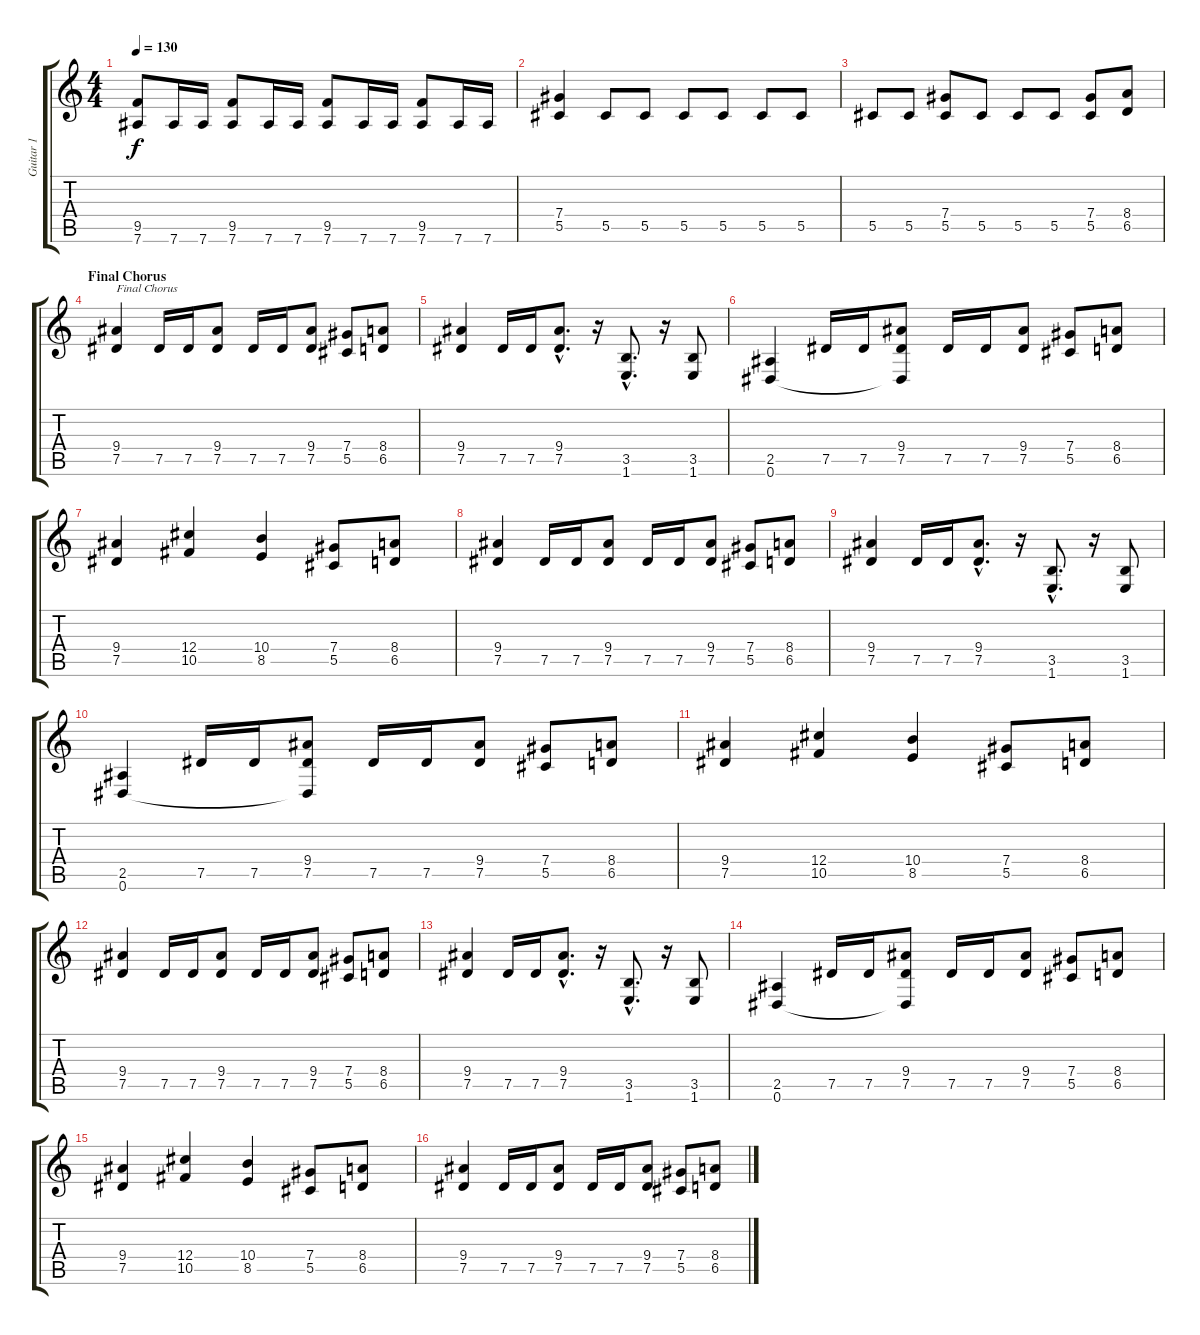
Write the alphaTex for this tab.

\track ("Guitar 1" "Guitar 1") {instrument distortionguitar}
\staff {score tabs}
\tuning (Eb4 Bb3 Gb3 Db3 Ab2 Eb2) {hide}
\ts (4 4)
\tempo 130
\clef g2
\ks c
(9.5 7.6).8{dy f} 7.6.16 7.6.16 (9.5 7.6).8 7.6.16 7.6.16 (9.5 7.6).8 7.6.16 7.6.16 (9.5 7.6).8 7.6.16 7.6.16 |
(7.4 5.5).4 5.5.8 5.5.8 5.5.8 5.5.8 5.5.8 5.5.8 |
5.5.8 5.5.8 (7.4 5.5).8 5.5.8 5.5.8 5.5.8 (7.4 5.5).8 (8.4 6.5).8 |
\section ("" "Final Chorus")
(9.4 7.5).4{txt "Final Chorus"} 7.5.16 7.5.16 (9.4 7.5).8 7.5.16 7.5.16 (9.4 7.5).8 (7.4 5.5).8 (8.4 6.5).8 |
(9.4 7.5).4 7.5.16 7.5.16 (9.4{hac} 7.5{hac}).8{d} r.16 (3.5{hac} 1.6{hac}).8{d} r.16 (3.5 1.6).8 |
(2.5 0.6).4 7.5.16 7.5.16 (9.4 7.5 0.6{t}).8 7.5.16 7.5.16 (9.4 7.5).8 (7.4 5.5).8 (8.4 6.5).8 |
(9.4 7.5).4 (12.4 10.5).4 (10.4 8.5).4 (7.4 5.5).8 (8.4 6.5).8 |
(9.4 7.5).4 7.5.16 7.5.16 (9.4 7.5).8 7.5.16 7.5.16 (9.4 7.5).8 (7.4 5.5).8 (8.4 6.5).8 |
(9.4 7.5).4 7.5.16 7.5.16 (9.4{hac} 7.5{hac}).8{d} r.16 (3.5{hac} 1.6{hac}).8{d} r.16 (3.5 1.6).8 |
(2.5 0.6).4 7.5.16 7.5.16 (9.4 7.5 0.6{t}).8 7.5.16 7.5.16 (9.4 7.5).8 (7.4 5.5).8 (8.4 6.5).8 |
(9.4 7.5).4 (12.4 10.5).4 (10.4 8.5).4 (7.4 5.5).8 (8.4 6.5).8 |
(9.4 7.5).4 7.5.16 7.5.16 (9.4 7.5).8 7.5.16 7.5.16 (9.4 7.5).8 (7.4 5.5).8 (8.4 6.5).8 |
(9.4 7.5).4 7.5.16 7.5.16 (9.4{hac} 7.5{hac}).8{d} r.16 (3.5{hac} 1.6{hac}).8{d} r.16 (3.5 1.6).8 |
(2.5 0.6).4 7.5.16 7.5.16 (9.4 7.5 0.6{t}).8 7.5.16 7.5.16 (9.4 7.5).8 (7.4 5.5).8 (8.4 6.5).8 |
(9.4 7.5).4 (12.4 10.5).4 (10.4 8.5).4 (7.4 5.5).8 (8.4 6.5).8 |
(9.4 7.5).4 7.5.16 7.5.16 (9.4 7.5).8 7.5.16 7.5.16 (9.4 7.5).8 (7.4 5.5).8 (8.4 6.5).8
